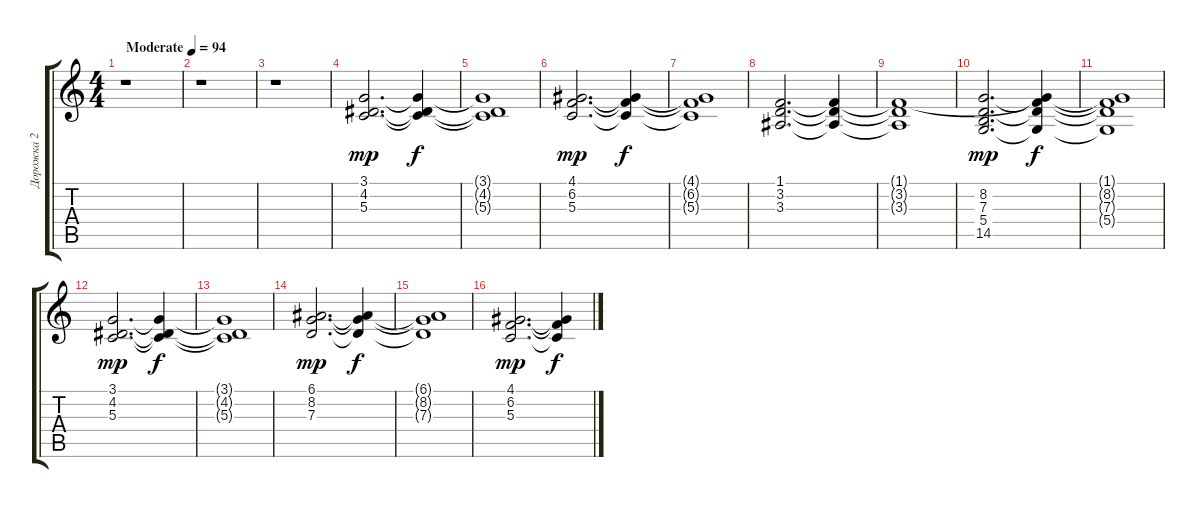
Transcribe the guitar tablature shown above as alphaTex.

\track ("Дорожка 2" "Дорожка 2") {instrument synthstrings2}
\staff {score tabs}
\tuning (E4 B3 G3 D3 A2 E2) {hide}
\ts (4 4)
\tempo (94 "Moderate")
\clef g2
\ks c
r.1{dy mp instrument synthstrings2} |
r.1 |
r.1 |
(3.1 4.2 5.3).2{d} (3.1{t} 4.2{t} 5.3{t}).4{dy f} |
(3.1{t} 4.2{t} 5.3{t}).1 |
(4.1 6.2 5.3).2{d dy mp} (4.1{t} 6.2{t} 5.3{t}).4{dy f} |
(4.1{t} 6.2{t} 5.3{t}).1 |
(1.1 3.2 3.3).2{d} (1.1{t} 3.2{t} 3.3{t}).4 |
(1.1{t} 3.2{t} 3.3{t}).1 |
(8.2 7.3 5.4 14.5).2{d dy mp} (1.1{t} 8.2{t} 7.3{t} 5.4{t}).4{dy f} |
(1.1{t} 8.2{t} 7.3{t} 5.4{t}).1 |
(3.1 4.2 5.3).2{d dy mp} (3.1{t} 4.2{t} 5.3{t}).4{dy f} |
(3.1{t} 4.2{t} 5.3{t}).1 |
(6.1 8.2 7.3).2{d dy mp} (6.1{t} 8.2{t} 7.3{t}).4{dy f} |
(6.1{t} 8.2{t} 7.3{t}).1 |
(4.1 6.2 5.3).2{d dy mp} (4.1{t} 6.2{t} 5.3{t}).4{dy f}
